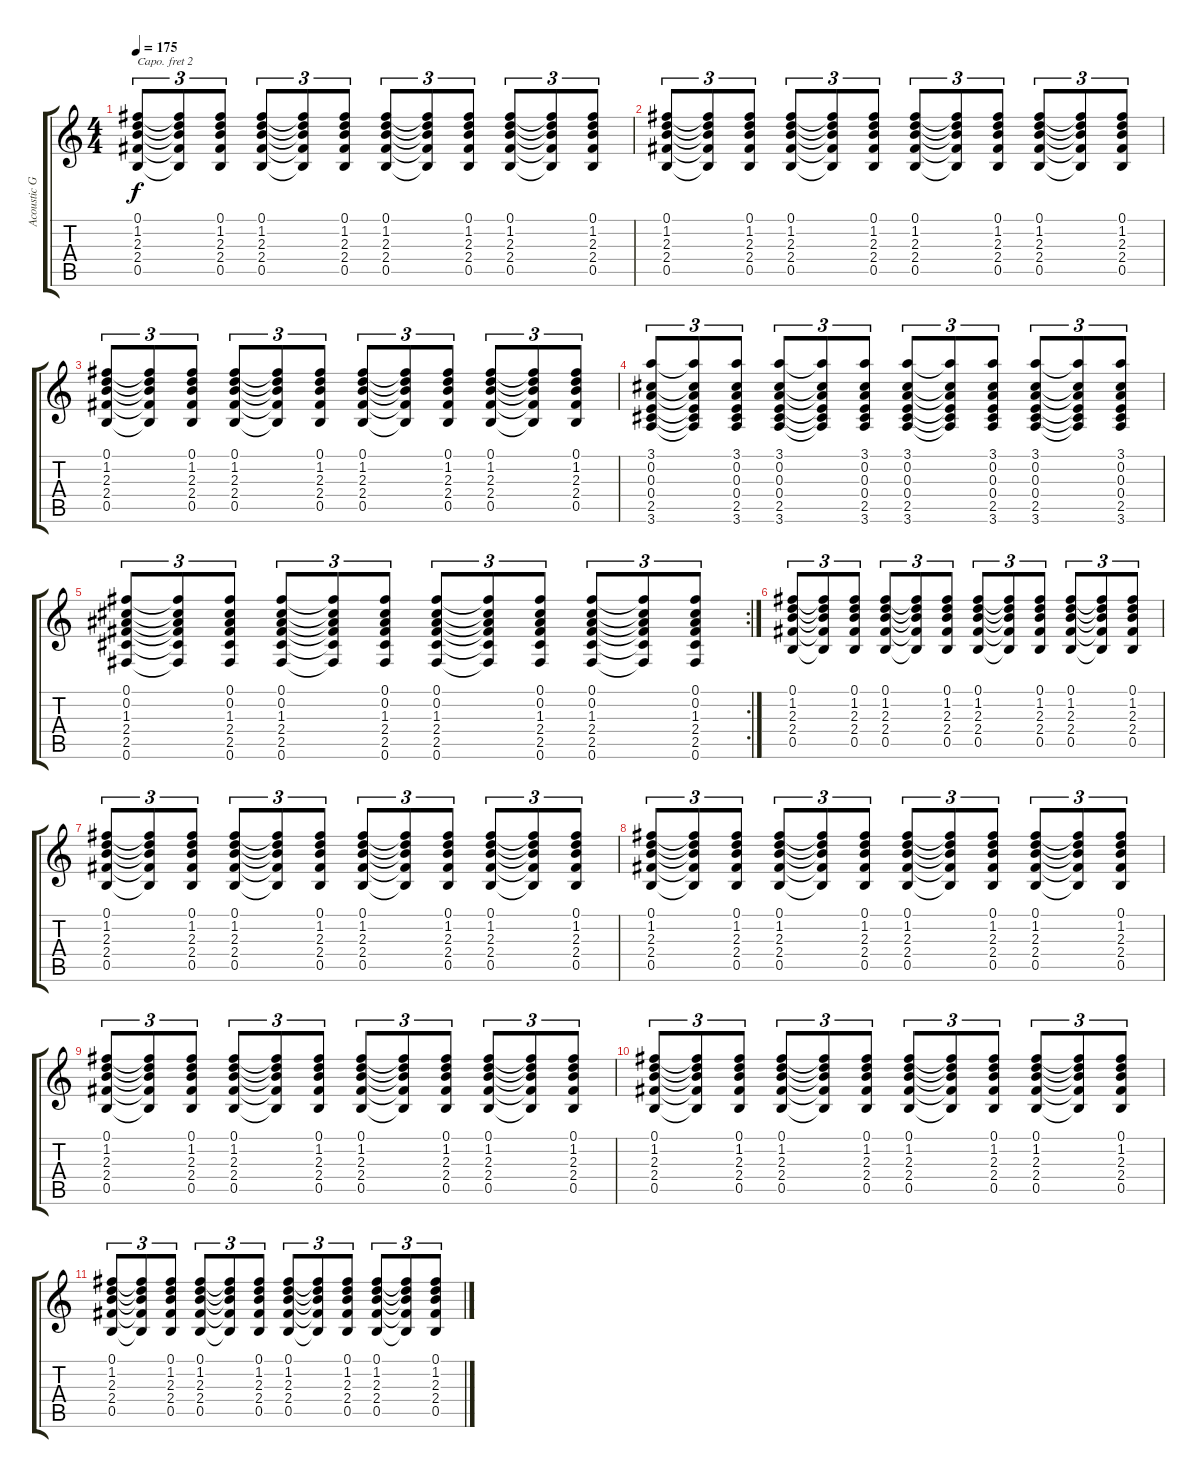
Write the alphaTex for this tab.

\track ("Acoustic Guitar" "Acoustic G") {instrument acousticguitarnylon}
\staff {score tabs}
\capo 2
\tuning (E4 B3 G3 D3 A2 E2) {hide}
\ts (4 4)
\tempo 175
\clef g2
\ks c
(0.1 1.2 2.3 2.4 0.5).8{tu (3 2) dy f} (0.1{t} 1.2{t} 2.3{t} 2.4{t} 0.5{t}).8{tu (3 2)} (0.1 1.2 2.3 2.4 0.5).8{tu (3 2)} (0.1 1.2 2.3 2.4 0.5).8{tu (3 2)} (0.1{t} 1.2{t} 2.3{t} 2.4{t} 0.5{t}).8{tu (3 2)} (0.1 1.2 2.3 2.4 0.5).8{tu (3 2)} (0.1 1.2 2.3 2.4 0.5).8{tu (3 2)} (0.1{t} 1.2{t} 2.3{t} 2.4{t} 0.5{t}).8{tu (3 2)} (0.1 1.2 2.3 2.4 0.5).8{tu (3 2)} (0.1 1.2 2.3 2.4 0.5).8{tu (3 2)} (0.1{t} 1.2{t} 2.3{t} 2.4{t} 0.5{t}).8{tu (3 2)} (0.1 1.2 2.3 2.4 0.5).8{tu (3 2)} |
(0.1 1.2 2.3 2.4 0.5).8{tu (3 2)} (0.1{t} 1.2{t} 2.3{t} 2.4{t} 0.5{t}).8{tu (3 2)} (0.1 1.2 2.3 2.4 0.5).8{tu (3 2)} (0.1 1.2 2.3 2.4 0.5).8{tu (3 2)} (0.1{t} 1.2{t} 2.3{t} 2.4{t} 0.5{t}).8{tu (3 2)} (0.1 1.2 2.3 2.4 0.5).8{tu (3 2)} (0.1 1.2 2.3 2.4 0.5).8{tu (3 2)} (0.1{t} 1.2{t} 2.3{t} 2.4{t} 0.5{t}).8{tu (3 2)} (0.1 1.2 2.3 2.4 0.5).8{tu (3 2)} (0.1 1.2 2.3 2.4 0.5).8{tu (3 2)} (0.1{t} 1.2{t} 2.3{t} 2.4{t} 0.5{t}).8{tu (3 2)} (0.1 1.2 2.3 2.4 0.5).8{tu (3 2)} |
(0.1 1.2 2.3 2.4 0.5).8{tu (3 2)} (0.1{t} 1.2{t} 2.3{t} 2.4{t} 0.5{t}).8{tu (3 2)} (0.1 1.2 2.3 2.4 0.5).8{tu (3 2)} (0.1 1.2 2.3 2.4 0.5).8{tu (3 2)} (0.1{t} 1.2{t} 2.3{t} 2.4{t} 0.5{t}).8{tu (3 2)} (0.1 1.2 2.3 2.4 0.5).8{tu (3 2)} (0.1 1.2 2.3 2.4 0.5).8{tu (3 2)} (0.1{t} 1.2{t} 2.3{t} 2.4{t} 0.5{t}).8{tu (3 2)} (0.1 1.2 2.3 2.4 0.5).8{tu (3 2)} (0.1 1.2 2.3 2.4 0.5).8{tu (3 2)} (0.1{t} 1.2{t} 2.3{t} 2.4{t} 0.5{t}).8{tu (3 2)} (0.1 1.2 2.3 2.4 0.5).8{tu (3 2)} |
(3.1 0.2 0.3 0.4 2.5 3.6).8{tu (3 2)} (3.1{t} 0.2{t} 0.3{t} 0.4{t} 2.5{t} 3.6{t}).8{tu (3 2)} (3.1 0.2 0.3 0.4 2.5 3.6).8{tu (3 2)} (3.1 0.2 0.3 0.4 2.5 3.6).8{tu (3 2)} (3.1{t} 0.2{t} 0.3{t} 0.4{t} 2.5{t} 3.6{t}).8{tu (3 2)} (3.1 0.2 0.3 0.4 2.5 3.6).8{tu (3 2)} (3.1 0.2 0.3 0.4 2.5 3.6).8{tu (3 2)} (3.1{t} 0.2{t} 0.3{t} 0.4{t} 2.5{t} 3.6{t}).8{tu (3 2)} (3.1 0.2 0.3 0.4 2.5 3.6).8{tu (3 2)} (3.1 0.2 0.3 0.4 2.5 3.6).8{tu (3 2)} (3.1{t} 0.2{t} 0.3{t} 0.4{t} 2.5{t} 3.6{t}).8{tu (3 2)} (3.1 0.2 0.3 0.4 2.5 3.6).8{tu (3 2)} |
\rc 2
(0.1 0.2 1.3 2.4 2.5 0.6).8{tu (3 2)} (0.1{t} 0.2{t} 1.3{t} 2.4{t} 2.5{t} 0.6{t}).8{tu (3 2)} (0.1 0.2 1.3 2.4 2.5 0.6).8{tu (3 2)} (0.1 0.2 1.3 2.4 2.5 0.6).8{tu (3 2)} (0.1{t} 0.2{t} 1.3{t} 2.4{t} 2.5{t} 0.6{t}).8{tu (3 2)} (0.1 0.2 1.3 2.4 2.5 0.6).8{tu (3 2)} (0.1 0.2 1.3 2.4 2.5 0.6).8{tu (3 2)} (0.1{t} 0.2{t} 1.3{t} 2.4{t} 2.5{t} 0.6{t}).8{tu (3 2)} (0.1 0.2 1.3 2.4 2.5 0.6).8{tu (3 2)} (0.1 0.2 1.3 2.4 2.5 0.6).8{tu (3 2)} (0.1{t} 0.2{t} 1.3{t} 2.4{t} 2.5{t} 0.6{t}).8{tu (3 2)} (0.1 0.2 1.3 2.4 2.5 0.6).8{tu (3 2)} |
(0.1 1.2 2.3 2.4 0.5).8{tu (3 2)} (0.1{t} 1.2{t} 2.3{t} 2.4{t} 0.5{t}).8{tu (3 2)} (0.1 1.2 2.3 2.4 0.5).8{tu (3 2)} (0.1 1.2 2.3 2.4 0.5).8{tu (3 2)} (0.1{t} 1.2{t} 2.3{t} 2.4{t} 0.5{t}).8{tu (3 2)} (0.1 1.2 2.3 2.4 0.5).8{tu (3 2)} (0.1 1.2 2.3 2.4 0.5).8{tu (3 2)} (0.1{t} 1.2{t} 2.3{t} 2.4{t} 0.5{t}).8{tu (3 2)} (0.1 1.2 2.3 2.4 0.5).8{tu (3 2)} (0.1 1.2 2.3 2.4 0.5).8{tu (3 2)} (0.1{t} 1.2{t} 2.3{t} 2.4{t} 0.5{t}).8{tu (3 2)} (0.1 1.2 2.3 2.4 0.5).8{tu (3 2)} |
(0.1 1.2 2.3 2.4 0.5).8{tu (3 2)} (0.1{t} 1.2{t} 2.3{t} 2.4{t} 0.5{t}).8{tu (3 2)} (0.1 1.2 2.3 2.4 0.5).8{tu (3 2)} (0.1 1.2 2.3 2.4 0.5).8{tu (3 2)} (0.1{t} 1.2{t} 2.3{t} 2.4{t} 0.5{t}).8{tu (3 2)} (0.1 1.2 2.3 2.4 0.5).8{tu (3 2)} (0.1 1.2 2.3 2.4 0.5).8{tu (3 2)} (0.1{t} 1.2{t} 2.3{t} 2.4{t} 0.5{t}).8{tu (3 2)} (0.1 1.2 2.3 2.4 0.5).8{tu (3 2)} (0.1 1.2 2.3 2.4 0.5).8{tu (3 2)} (0.1{t} 1.2{t} 2.3{t} 2.4{t} 0.5{t}).8{tu (3 2)} (0.1 1.2 2.3 2.4 0.5).8{tu (3 2)} |
(0.1 1.2 2.3 2.4 0.5).8{tu (3 2)} (0.1{t} 1.2{t} 2.3{t} 2.4{t} 0.5{t}).8{tu (3 2)} (0.1 1.2 2.3 2.4 0.5).8{tu (3 2)} (0.1 1.2 2.3 2.4 0.5).8{tu (3 2)} (0.1{t} 1.2{t} 2.3{t} 2.4{t} 0.5{t}).8{tu (3 2)} (0.1 1.2 2.3 2.4 0.5).8{tu (3 2)} (0.1 1.2 2.3 2.4 0.5).8{tu (3 2)} (0.1{t} 1.2{t} 2.3{t} 2.4{t} 0.5{t}).8{tu (3 2)} (0.1 1.2 2.3 2.4 0.5).8{tu (3 2)} (0.1 1.2 2.3 2.4 0.5).8{tu (3 2)} (0.1{t} 1.2{t} 2.3{t} 2.4{t} 0.5{t}).8{tu (3 2)} (0.1 1.2 2.3 2.4 0.5).8{tu (3 2)} |
(0.1 1.2 2.3 2.4 0.5).8{tu (3 2)} (0.1{t} 1.2{t} 2.3{t} 2.4{t} 0.5{t}).8{tu (3 2)} (0.1 1.2 2.3 2.4 0.5).8{tu (3 2)} (0.1 1.2 2.3 2.4 0.5).8{tu (3 2)} (0.1{t} 1.2{t} 2.3{t} 2.4{t} 0.5{t}).8{tu (3 2)} (0.1 1.2 2.3 2.4 0.5).8{tu (3 2)} (0.1 1.2 2.3 2.4 0.5).8{tu (3 2)} (0.1{t} 1.2{t} 2.3{t} 2.4{t} 0.5{t}).8{tu (3 2)} (0.1 1.2 2.3 2.4 0.5).8{tu (3 2)} (0.1 1.2 2.3 2.4 0.5).8{tu (3 2)} (0.1{t} 1.2{t} 2.3{t} 2.4{t} 0.5{t}).8{tu (3 2)} (0.1 1.2 2.3 2.4 0.5).8{tu (3 2)} |
(0.1 1.2 2.3 2.4 0.5).8{tu (3 2)} (0.1{t} 1.2{t} 2.3{t} 2.4{t} 0.5{t}).8{tu (3 2)} (0.1 1.2 2.3 2.4 0.5).8{tu (3 2)} (0.1 1.2 2.3 2.4 0.5).8{tu (3 2)} (0.1{t} 1.2{t} 2.3{t} 2.4{t} 0.5{t}).8{tu (3 2)} (0.1 1.2 2.3 2.4 0.5).8{tu (3 2)} (0.1 1.2 2.3 2.4 0.5).8{tu (3 2)} (0.1{t} 1.2{t} 2.3{t} 2.4{t} 0.5{t}).8{tu (3 2)} (0.1 1.2 2.3 2.4 0.5).8{tu (3 2)} (0.1 1.2 2.3 2.4 0.5).8{tu (3 2)} (0.1{t} 1.2{t} 2.3{t} 2.4{t} 0.5{t}).8{tu (3 2)} (0.1 1.2 2.3 2.4 0.5).8{tu (3 2)} |
(0.1 1.2 2.3 2.4 0.5).8{tu (3 2)} (0.1{t} 1.2{t} 2.3{t} 2.4{t} 0.5{t}).8{tu (3 2)} (0.1 1.2 2.3 2.4 0.5).8{tu (3 2)} (0.1 1.2 2.3 2.4 0.5).8{tu (3 2)} (0.1{t} 1.2{t} 2.3{t} 2.4{t} 0.5{t}).8{tu (3 2)} (0.1 1.2 2.3 2.4 0.5).8{tu (3 2)} (0.1 1.2 2.3 2.4 0.5).8{tu (3 2)} (0.1{t} 1.2{t} 2.3{t} 2.4{t} 0.5{t}).8{tu (3 2)} (0.1 1.2 2.3 2.4 0.5).8{tu (3 2)} (0.1 1.2 2.3 2.4 0.5).8{tu (3 2)} (0.1{t} 1.2{t} 2.3{t} 2.4{t} 0.5{t}).8{tu (3 2)} (0.1 1.2 2.3 2.4 0.5).8{tu (3 2)}
